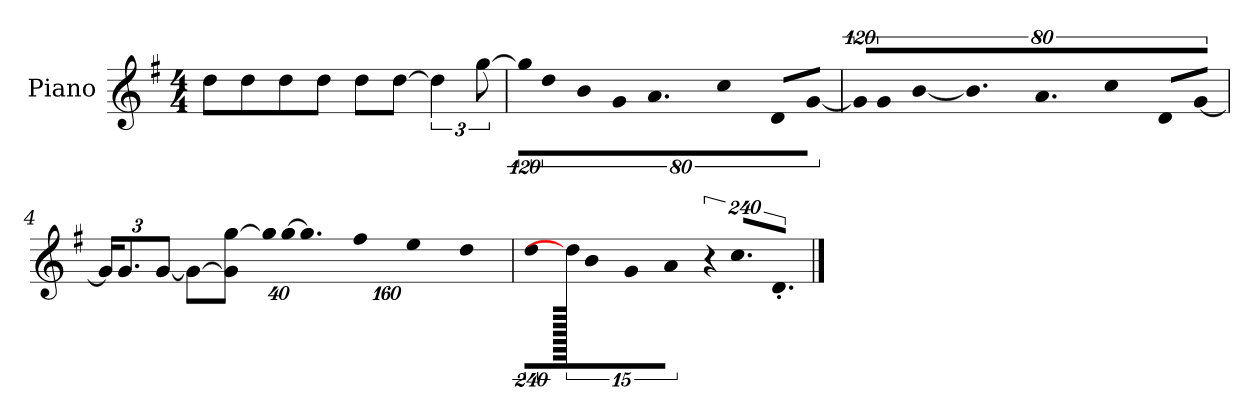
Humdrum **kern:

**kern
*part1
*staff1
*I"Piano
*I'P-no
*clefG2
*k[f#]
*M4/4
*MM90
=1
8dd\L
8dd\
8dd\
8dd\J
8dd\L
[8dd\J
6dd\]
[12gg\
=2
!LO:N:vis=16
1920%107gg\KL]
!LO:N:vis=8
640%71dd\
!LO:N:vis=8
640%71b\
!LO:N:vis=8
640%71g\
9.a\J
!LO:N:vis=4
1920%427cc\
!LO:N:vis=8
640%71d/L
!LO:N:vis=8
[640%71g/J
=3
!LO:N:vis=16
1920%107g/KL]
!LO:N:vis=8
640%71g/
!LO:N:vis=16
[1920%107b/K
9.b/]
9.a/J
!LO:N:vis=4
1920%427cc\
!LO:N:vis=8
640%71d/L
!LO:N:vis=8
[640%71g/J
=4
*Xbrackettup
24g/KL]
12.g/
[12g/J
8g\L_
8g\] [8gg\J
!LO:N:vis=32
640%23gg\LLL]
!LO:N:vis=32
[640%23gg\JJ
!LO:N:vis=8.
640%137gg\]
!LO:N:vis=16
1920%137ff#\L
!LO:N:vis=32
640%23ee\K
[384%41dd\J
!!LO:LB:g=z
=5
*brackettup
!LO:N:vis=8
960%137dd\L
1920dd\]
!LO:N:vis=8
960%137b\
!LO:N:vis=8
960%137g\
!LO:N:vis=16
1920%137a\Jk
!LO:N:vis=16
1920%137r
!LO:N:vis=8.
640%137cc/L
!LO:N:vis=8.
640%137d'/J
==
*-
